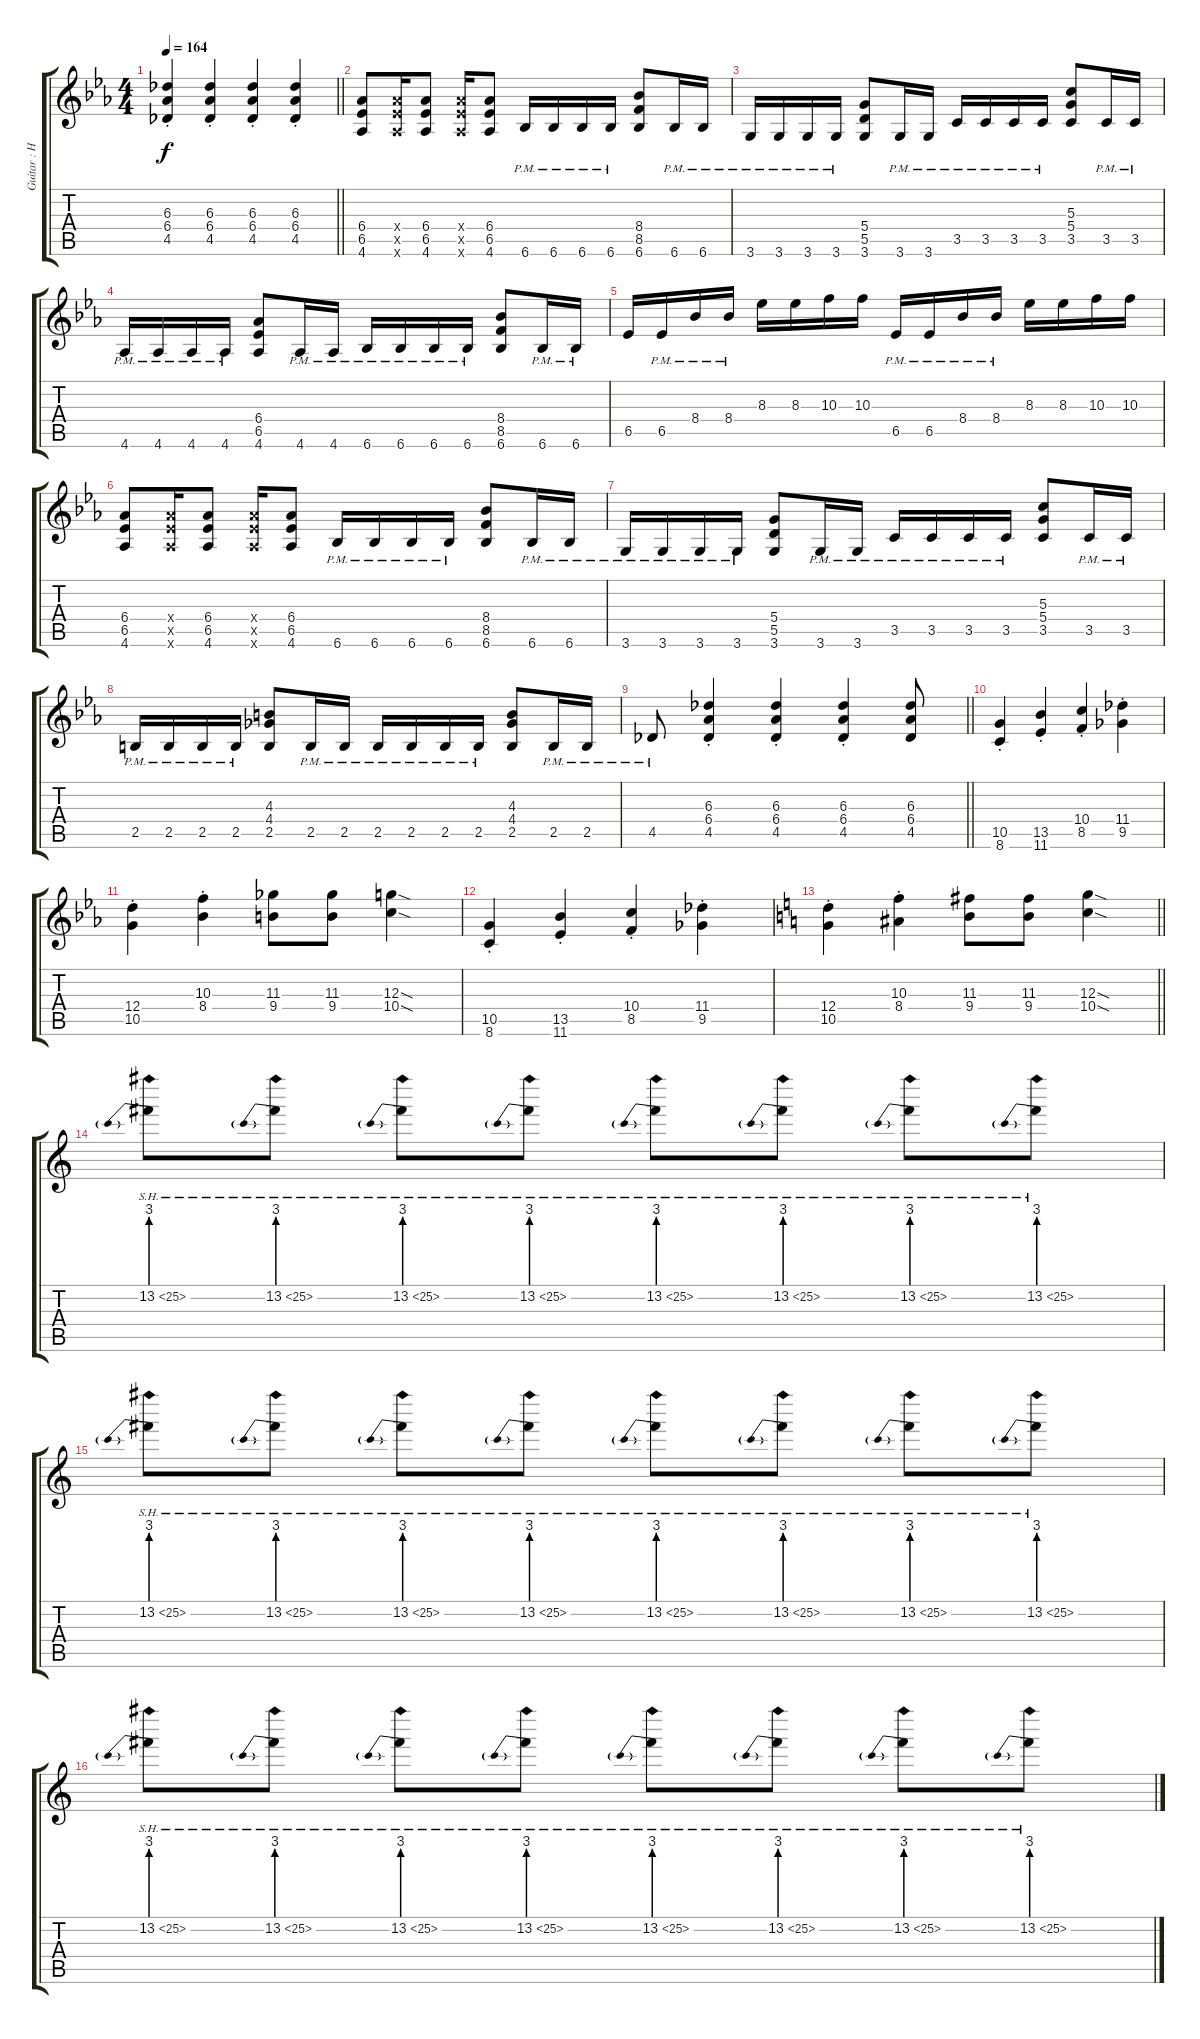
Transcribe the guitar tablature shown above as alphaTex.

\track ("Guitar : Hirasawa Yui - Cwan" "Guitar : H") {instrument overdrivenguitar}
\staff {score tabs}
\tuning (E4 B3 G3 D3 A2 E2) {hide}
\ts (4 4)
\tempo 164
\clef g2
\barLineRight lightlight
\ks eb
(6.3{st} 6.4{st} 4.5{st}).4{dy f} (6.3{st} 6.4{st} 4.5{st}).4 (6.3{st} 6.4{st} 4.5{st}).4 (6.3{st} 6.4{st} 4.5{st}).4 |
(6.4 6.5 4.6).8 (6.4{x} 6.5{x} 4.6{x}).16 (6.4 6.5 4.6).8 (6.4{x} 6.5{x} 4.6{x}).16 (6.4 6.5 4.6).8 6.6{pm}.16 6.6{pm}.16 6.6{pm}.16 6.6{pm}.16 (8.4 8.5 6.6).8 6.6{pm}.16 6.6{pm}.16 |
3.6{pm}.16 3.6{pm}.16 3.6{pm}.16 3.6{pm}.16 (5.4 5.5 3.6).8 3.6{pm}.16 3.6{pm}.16 3.5{pm}.16 3.5{pm}.16 3.5{pm}.16 3.5{pm}.16 (5.3 5.4 3.5).8 3.5{pm}.16 3.5{pm}.16 |
4.6{pm}.16 4.6{pm}.16 4.6{pm}.16 4.6{pm}.16 (6.4 6.5 4.6).8 4.6{pm}.16 4.6{pm}.16 6.6{pm}.16 6.6{pm}.16 6.6{pm}.16 6.6{pm}.16 (8.4 8.5 6.6).8 6.6{pm}.16 6.6{pm}.16 |
6.5.16 6.5{pm}.16 8.4{pm}.16 8.4{pm}.16 8.3.16 8.3.16 10.3.16 10.3.16 6.5{pm}.16 6.5{pm}.16 8.4{pm}.16 8.4{pm}.16 8.3.16 8.3.16 10.3.16 10.3.16 |
(6.4 6.5 4.6).8 (6.4{x} 6.5{x} 4.6{x}).16 (6.4 6.5 4.6).8 (6.4{x} 6.5{x} 4.6{x}).16 (6.4 6.5 4.6).8 6.6{pm}.16 6.6{pm}.16 6.6{pm}.16 6.6{pm}.16 (8.4 8.5 6.6).8 6.6{pm}.16 6.6{pm}.16 |
3.6{pm}.16 3.6{pm}.16 3.6{pm}.16 3.6{pm}.16 (5.4 5.5 3.6).8 3.6{pm}.16 3.6{pm}.16 3.5{pm}.16 3.5{pm}.16 3.5{pm}.16 3.5{pm}.16 (5.3 5.4 3.5).8 3.5{pm}.16 3.5{pm}.16 |
2.5{pm}.16 2.5{pm}.16 2.5{pm}.16 2.5{pm}.16 (4.3 4.4 2.5).8 2.5{pm}.16 2.5{pm}.16 2.5{pm}.16 2.5{pm}.16 2.5{pm}.16 2.5{pm}.16 (4.3 4.4 2.5).8 2.5{pm}.16 2.5{pm}.16 |
\barLineRight lightlight
4.5{pm}.8 (6.3{st} 6.4{st} 4.5{st}).4 (6.3{st} 6.4{st} 4.5{st}).4 (6.3{st} 6.4{st} 4.5{st}).4 (6.3 6.4 4.5).8 |
(10.5{st} 8.6{st}).4 (13.5{st} 11.6{st}).4 (10.4{st} 8.5{st}).4 (11.4{st} 9.5{st}).4 |
(12.4{st} 10.5{st}).4 (10.3{st} 8.4{st}).4 (11.3 9.4).8 (11.3 9.4).8 (12.3{sod} 10.4{sod}).4 |
(10.5{st} 8.6{st}).4 (13.5{st} 11.6{st}).4 (10.4{st} 8.5{st}).4 (11.4{st} 9.5{st}).4 |
\barLineRight lightlight
\ks c
(12.4{st} 10.5{st}).4 (10.3{st} 8.4{st}).4 (11.3 9.4).8 (11.3 9.4).8 (12.3{sod} 10.4{sod}).4 |
13.2{be (prebend 0 12 60 12) sh 12}.8 13.2{be (prebend 0 12 60 12) sh 12}.8 13.2{be (prebend 0 12 60 12) sh 12}.8 13.2{be (prebend 0 12 60 12) sh 12}.8 13.2{be (prebend 0 12 60 12) sh 12}.8 13.2{be (prebend 0 12 60 12) sh 12}.8 13.2{be (prebend 0 12 60 12) sh 12}.8 13.2{be (prebend 0 12 60 12) sh 12}.8 |
13.2{be (prebend 0 12 60 12) sh 12}.8 13.2{be (prebend 0 12 60 12) sh 12}.8 13.2{be (prebend 0 12 60 12) sh 12}.8 13.2{be (prebend 0 12 60 12) sh 12}.8 13.2{be (prebend 0 12 60 12) sh 12}.8 13.2{be (prebend 0 12 60 12) sh 12}.8 13.2{be (prebend 0 12 60 12) sh 12}.8 13.2{be (prebend 0 12 60 12) sh 12}.8 |
13.2{be (prebend 0 12 60 12) sh 12}.8 13.2{be (prebend 0 12 60 12) sh 12}.8 13.2{be (prebend 0 12 60 12) sh 12}.8 13.2{be (prebend 0 12 60 12) sh 12}.8 13.2{be (prebend 0 12 60 12) sh 12}.8 13.2{be (prebend 0 12 60 12) sh 12}.8 13.2{be (prebend 0 12 60 12) sh 12}.8 13.2{be (prebend 0 12 60 12) sh 12}.8
